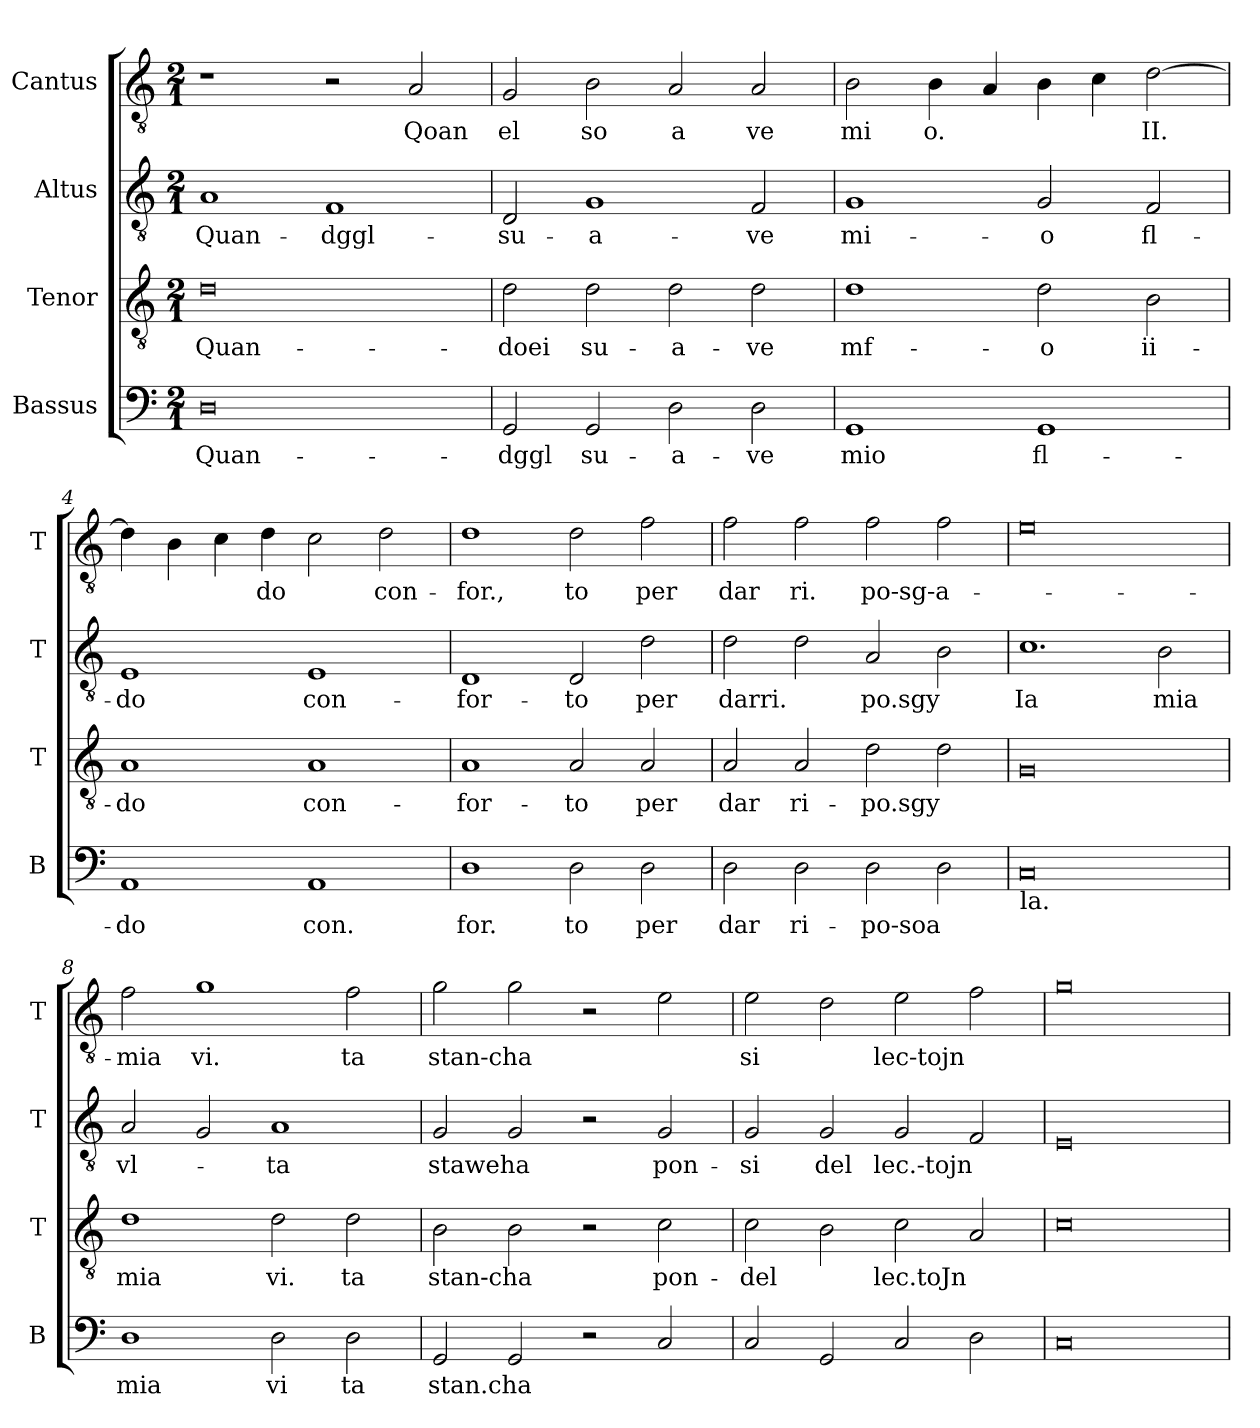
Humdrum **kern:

**kern	**text	**kern	**text	**kern	**text	**kern	**text
*part4	*part4	*part3	*part3	*part2	*part2	*part1	*part1
*staff4	*staff4	*staff3	*staff3	*staff2	*staff2	*staff1	*staff1
*I"Bassus	*	*I"Tenor	*	*I"Altus	*	*I"Cantus	*
*I'B	*	*I'T	*	*I'T	*	*I'T	*
*clefF4	*	*clefGv2	*	*clefGv2	*	*clefGv2	*
*	*	*ITrd7c12	*	*ITrd7c12	*	*ITrd7c12	*
*k[]	*	*k[]	*	*k[]	*	*k[]	*
*M2/1	*	*M2/1	*	*M2/1	*	*M2/1	*
*MM80	*	*MM80	*	*MM80	*	*MM80	*
=1	=1	=1	=1	=1	=1	=1	=1
!	!LO:LY:b	!	!LO:LY:b	!	!LO:LY:b	!	!
0D	Quan-	0D	Quan-	1AA	Quan-	1r	.
!	!	!	!	!	!LO:LY:b	!	!
.	.	.	.	1FF	dggl-	2r	.
!	!	!	!	!	!	!	!LO:LY:b
.	.	.	.	.	.	2AA/	Qoan
=2	=2	=2	=2	=2	=2	=2	=2
!	!LO:LY:b	!	!LO:LY:b	!	!LO:LY:b	!	!LO:LY:b
2GG/	dggl	2D\	doei	2DD/	su-	2GG/	el
!	!LO:LY:b	!	!LO:LY:b	!	!LO:LY:b	!	!LO:LY:b
2GG/	su-	2D\	su-	1GG	a-	2BB\	so
!	!LO:LY:b	!	!LO:LY:b	!	!	!	!LO:LY:b
2D\	a-	2D\	a-	.	.	2AA/	a
!	!LO:LY:b	!	!LO:LY:b	!	!LO:LY:b	!	!LO:LY:b
2D\	ve	2D\	ve	2FF/	ve	2AA/	ve
=3	=3	=3	=3	=3	=3	=3	=3
!	!LO:LY:b	!	!LO:LY:b	!	!LO:LY:b	!	!LO:LY:b
1GG	mio	1D	mf-	1GG	mi-	2BB\	mi
!	!	!	!	!	!	!	!LO:LY:b
.	.	.	.	.	.	4BB\	o.
.	.	.	.	.	.	4AA/	.
!	!LO:LY:b	!	!LO:LY:b	!	!LO:LY:b	!	!
1GG	fl--	2D\	o	2GG/	o	4BB\	.
.	.	.	.	.	.	4C\	.
!	!	!	!LO:LY:b	!	!LO:LY:b	!	!LO:LY:b
.	.	2BB\	ii-	2FF/	fl-	[2D\	II.
=4	=4	=4	=4	=4	=4	=4	=4
!	!LO:LY:b	!	!LO:LY:b	!	!LO:LY:b	!	!
1AA	-do	1AA	-do	1EE	do	4D\]	.
.	.	.	.	.	.	4BB\	.
.	.	.	.	.	.	4C\	.
!	!	!	!	!	!	!	!LO:LY:b
.	.	.	.	.	.	4D\	-do
!	!LO:LY:b	!	!LO:LY:b	!	!LO:LY:b	!	!
1AA	con.	1AA	con-	1EE	con-	2C\	.
!	!	!	!	!	!	!	!LO:LY:b
.	.	.	.	.	.	2D\	con-
!!LO:LB:g=z
=5	=5	=5	=5	=5	=5	=5	=5
!	!LO:LY:b	!	!LO:LY:b	!	!LO:LY:b	!	!LO:LY:b
1D	for.	1AA	for-	1DD	for-	1D	for.,
!	!LO:LY:b	!	!LO:LY:b	!	!LO:LY:b	!	!LO:LY:b
2D\	to	2AA/	to	2DD/	to	2D\	to
!	!LO:LY:b	!	!LO:LY:b	!	!LO:LY:b	!	!LO:LY:b
2D\	per	2AA/	per	2D\	per	2F\	per
=6	=6	=6	=6	=6	=6	=6	=6
!	!LO:LY:b	!	!LO:LY:b	!	!LO:LY:b	!	!LO:LY:b
2D\	dar	2AA/	dar	2D\	darri.	2F\	dar
!	!LO:LY:b	!	!LO:LY:b	!	!	!	!LO:LY:b
2D\	ri-	2AA/	ri-	2D\	.	2F\	ri.
!	!LO:LY:b	!	!LO:LY:b	!	!LO:LY:b	!	!LO:LY:b
2D\	po-soa	2D\	po.sgy	2AA/	po.sgy	2F\	po-sg-a-
2D\	.	2D\	.	2BB\	.	2F\	.
=7	=7	=7	=7	=7	=7	=7	=7
!LO:TX:b:t=la.	!	!	!	!	!	!	!
!	!	!	!	!	!LO:LY:b	!	!
0C	.	0GG	.	1.C	Ia	0E	.
!	!	!	!	!	!LO:LY:b	!	!
.	.	.	.	2BB\	mia	.	.
=8	=8	=8	=8	=8	=8	=8	=8
!	!LO:LY:b	!	!LO:LY:b	!	!LO:LY:b	!	!LO:LY:b
1D	mia	1D	mia	2AA/	vl-	2F\	mia
!	!	!	!	!	!	!	!LO:LY:b
.	.	.	.	2GG/	.	1G	vi.
!	!LO:LY:b	!	!LO:LY:b	!	!LO:LY:b	!	!
2D\	vi	2D\	vi.	1AA	ta	.	.
!	!LO:LY:b	!	!LO:LY:b	!	!	!	!LO:LY:b
2D\	ta	2D\	ta	.	.	2F\	ta
=9	=9	=9	=9	=9	=9	=9	=9
!	!LO:LY:b	!	!LO:LY:b	!	!LO:LY:b	!	!LO:LY:b
2GG/	stan.cha	2BB\	stan-cha	2GG/	staweha	2G\	stan-cha
2GG/	.	2BB\	.	2GG/	.	2G\	.
2r	.	2r	.	2r	.	2r	.
!	!	!	!LO:LY:b	!	!LO:LY:b	!	!
2C/	.	2C\	pon-	2GG/	pon-	2E\	.
!!LO:LB:g=z
=10	=10	=10	=10	=10	=10	=10	=10
!	!	!	!LO:LY:b	!	!LO:LY:b	!	!LO:LY:b
2C/	.	2C\	del	2GG/	si	2E\	si
!	!	!	!	!	!LO:LY:b	!	!
2GG/	.	2BB\	.	2GG/	del	2D\	.
!	!	!	!LO:LY:b	!	!LO:LY:b	!	!LO:LY:b
2C/	.	2C\	lec.toJn	2GG/	lec.-tojn	2E\	lec-tojn
2D\	.	2AA/	.	2FF/	.	2F\	.
=11	=11	=11	=11	=11	=11	=11	=11
0C	.	0C	.	0EE	.	0G	.
=	=	=	=	=	=	=	=
*-	*-	*-	*-	*-	*-	*-	*-
